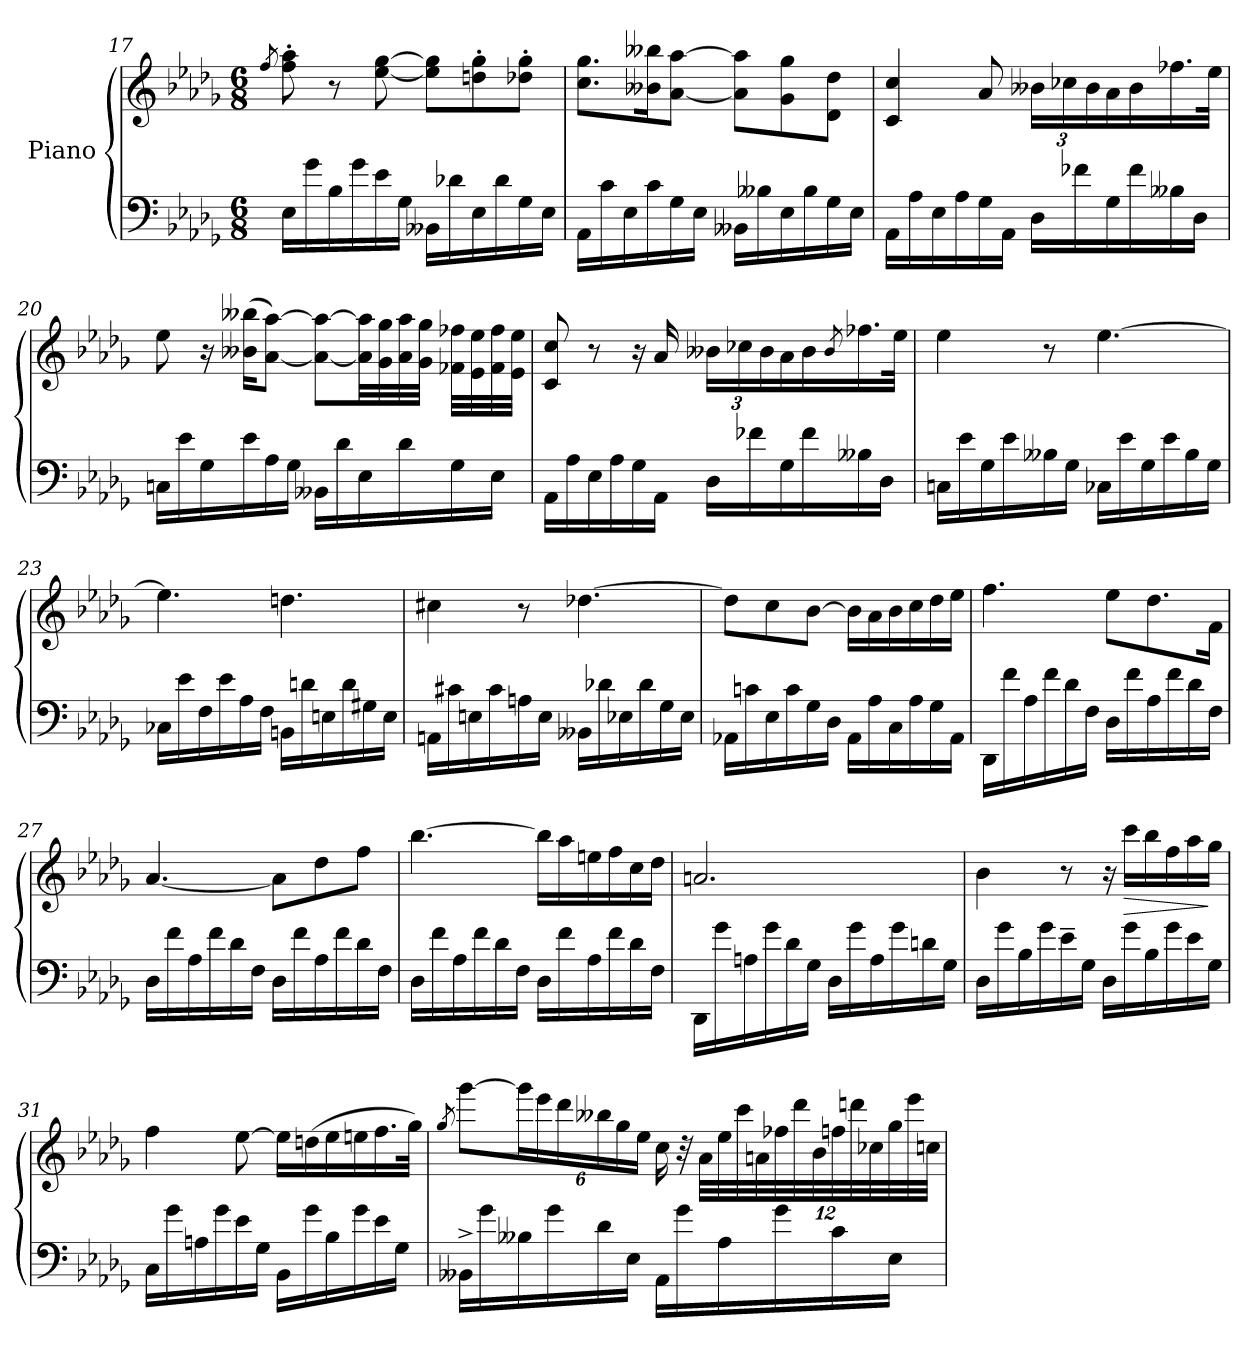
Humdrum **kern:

**kern	**kern	**dynam
*part1	*part1	*part1
*staff2	*staff1	*staff1/2
*I"Piano	*	*
*clefF4	*clefG2	*
*k[b-e-a-d-g-]	*k[b-e-a-d-g-]	*
*M6/8	*M6/8	*
=17	=17	=17
.	8qff/	.
16E-\LL	8ff\' 8aa-\'	.
16g-\	.	.
16B-\	8r	.
16g-\	.	.
16e-\	[8ee-\ [8gg-\	.
16G-\JJ	.	.
16BB--X\LL	8ee-\] 8gg-\]L	.
16d-X\	.	.
16E-\	8ddn\' 8gg-\'	.
16d-\	.	.
16G-\	8dd-X\' 8gg-\'J	.
16E-\JJ	.	.
=18	=18	=18
16AA-\LL	8.cc\ 8.gg-\L	.
16c\	.	.
16E-\	.	.
16c\	16b--X\ 16bb--X\K	.
16G-\	[8a-\ [8aa-\J	.
16E-\JJ	.	.
16BB--X\LL	8a-\] 8aa-\]L	.
16B--X\	.	.
16E-\	8g-\ 8gg-\	.
16B--\	.	.
16G-\	8d-\ 8dd-\J	.
16E-\JJ	.	.
=19	=19	=19
16AA-\LL	4c/ 4cc/	.
16A-\	.	.
16E-\	.	.
16A-\	.	.
16G-\	8a-/	.
16AA-\JJ	.	.
*	*Xbrackettup	*
16D-\LL	24b--X\LL	.
.	24cc-X\	.
16f-X\	.	.
.	24b--\	.
16G-\	16a-\	.
16f-\	16b--\	.
16B--X\	16.ff-X\	.
16D-\JJ	.	.
.	32ee-\JJk	.
=20	=20	=20
16Cn\LL	8ee-\	.
16e-\	.	.
16G-\	16r	.
16e-\	(>16b--X\ 16bb--X\KL	.
16A-\	[8a-\ [8aa-\J)	.
16G-\JJ	.	.
16BB--X\LL	8a-\_ 8aa-\_L	.
16d-\	.	.
16E-\	32a-\] 32aa-\]LL	.
.	32g-\ 32gg-\	.
16d-\	32a-\ 32aa-\	.
.	32g-\ 32gg-\JJJ	.
16G-\	32f-X\ 32ff-X\LLL	.
.	32e-\ 32ee-\	.
16E-\JJ	32f-\ 32ff-\	.
.	32e-\ 32ee-\JJJ	.
=21	=21	=21
16AA-\LL	8c/ 8cc/	.
16A-\	.	.
16E-\	8r	.
16A-\	.	.
16G-\	16r	.
16AA-\JJ	16a-/	.
16D-\LL	24b--X\LL	.
.	24cc-X\	.
16f-X\	.	.
.	24b--\	.
16G-\	16a-\	.
16f-\	16b--\	.
.	8qb--/	.
16B--X\	16.ff-X\	.
16D-\JJ	.	.
.	32ee-\JJk	.
=22	=22	=22
16Cn\LL	4ee-\	.
16e-\	.	.
16G-\	.	.
16e-\	.	.
16B--X\	8r	.
16G-\JJ	.	.
16C-X\LL	[4.ee-\	.
16e-\	.	.
16G-\	.	.
16e-\	.	.
16B--\	.	.
16G-\JJ	.	.
!!LO:LB:g=z
=23	=23	=23
16C-X\LL	4.ee-\]	.
16e-\	.	.
16F\	.	.
16e-\	.	.
16A-\	.	.
16F\JJ	.	.
16BBn\LL	4.ddn\	.
16dn\	.	.
16En\	.	.
16d\	.	.
16G#X\	.	.
16E\JJ	.	.
=24	=24	=24
16AAn\LL	4cc#X\	.
16c#X\	.	.
16En\	.	.
16c#\	.	.
16An\	8r	.
16E\JJ	.	.
16BB--X\LL	[4.dd-X\	.
16d-X\	.	.
16E-X\	.	.
16d-\	.	.
16G-\	.	.
16E-\JJ	.	.
=25	=25	=25
16AA-X\LL	8dd-\L]	.
16cn\	.	.
16E-\	8cc\	.
16c\	.	.
16G-\	[8b-\J	.
16D-\JJ	.	.
16AA-\LL	16b-\LL]	.
16A-\	16a-\	.
16C\	16b-\	.
16A-\	16cc\	.
16G-\	16dd-\	.
16AA-\JJ	16ee-\JJ	.
=26	=26	=26
16DD-\LL	4.ff\	.
16f\	.	.
16A-\	.	.
16f\	.	.
16d-\	.	.
16F\JJ	.	.
16D-\LL	8ee-\L	.
16f\	.	.
16A-\	8.dd-\	.
16f\	.	.
16d-\	.	.
16F\JJ	16f\Jk	.
=27	=27	=27
16D-\LL	[4.a-/	.
16f\	.	.
16A-\	.	.
16f\	.	.
16d-\	.	.
16F\JJ	.	.
16D-\LL	8a-\L]	.
16f\	.	.
16A-\	8dd-\	.
16f\	.	.
16d-\	8ff\J	.
16F\JJ	.	.
=28	=28	=28
16D-\LL	[4.bb-\	.
16f\	.	.
16A-\	.	.
16f\	.	.
16d-\	.	.
16F\JJ	.	.
16D-\LL	16bb-\LL]	.
16f\	16aa-\	.
16A-\	16een\	.
16f\	16ff\	.
16d-\	16cc\	.
16F\JJ	16dd-\JJ	.
=29	=29	=29
16DD-\LL	2.an/	.
16g-\	.	.
16An\	.	.
16g-\	.	.
16d-\	.	.
16G-\JJ	.	.
16D-\LL	.	.
16g-\	.	.
16A\	.	.
16g-\	.	.
16dn\	.	.
16G-\JJ	.	.
=30	=30	=30
16D-\LL	4b-\	.
16g-\	.	.
16B-\	.	.
16g-\	.	.
16e-~\	8r	.
16G-\JJ	.	.
16D-\LL	16r	.
!	!	!LO:HP:b
16g-\	16ccc\LL	>
16B-\	16bb-\	.
16g-\	16ff\	.
16e-\	16aa-\	.
16G-\JJ	16gg-\JJ	]
=31	=31	=31
16C\LL	4ff\	.
16g-\	.	.
16An\	.	.
16g-\	.	.
16e-\	[8ee-\	.
16G-\JJ	.	.
16BB-\LL	16ee-\LL]	.
16g-\	(>16ddn\	.
16B-\	16ee-\	.
16g-\	16een\	.
16e-\	16.ff\	.
16G-\JJ	.	.
.	32gg-\JJk)	.
!!LO:LB:g=z
=32	=32	=32
.	8qgg-/	.
16BB--X^\LL	[8ggg-\L	.
16g-\	.	.
16B--X\	24ggg-\L]	.
.	24eee-\	.
16g-\	.	.
.	24ddd-\	.
16d-\	24bb--X\	.
.	24gg-\	.
16E-\JJ	.	.
.	24ee-\JJ	.
16AA-\LL	16cc\	.
16g-\	32r	.
.	32a-\LLL	.
16A-\	48ee-\	.
.	48ccc\	.
.	48an\	.
16g-\	48ff-X\	.
.	48ddd-\	.
.	48b-\	.
16c\	48ffn\	.
.	48dddn\	.
.	48cc-X\	.
16E-\JJ	48gg-\	.
.	48eee-\	.
.	48ccn\JJJ	.
=	=	=
*-	*-	*-
